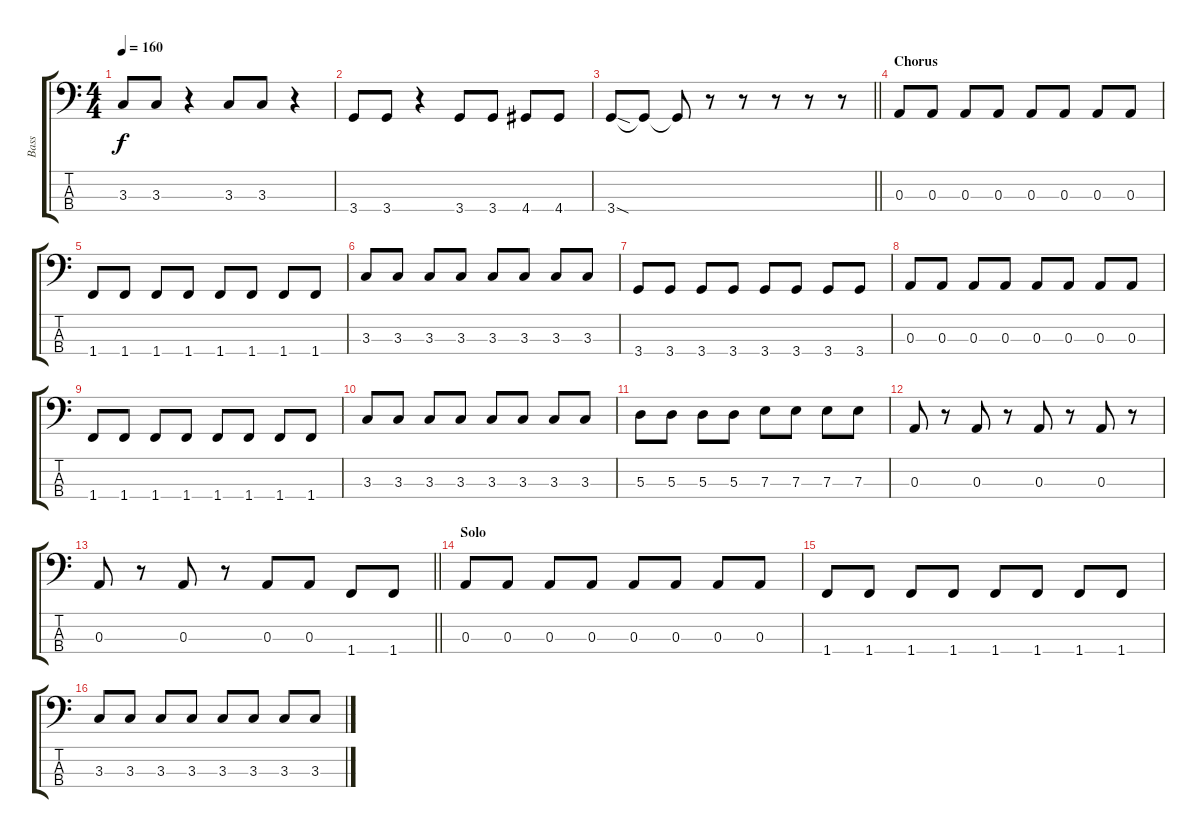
\track ("Bass" "Bass") {instrument electricbassfinger}
\staff {score tabs}
\tuning (G2 D2 A1 E1) {hide}
\ts (4 4)
\tempo 160
\clef f4
\ks c
3.3.8{dy f} 3.3.8 r.4 3.3.8 3.3.8 r.4 |
3.4.8 3.4.8 r.4 3.4.8 3.4.8 4.4.8 4.4.8 |
\barLineRight lightlight
3.4{sod}.8 3.4{t}.8 3.4{t}.8 r.8 r.8 r.8 r.8 r.8 |
\section ("" "Chorus")
0.3.8 0.3.8 0.3.8 0.3.8 0.3.8 0.3.8 0.3.8 0.3.8 |
1.4.8 1.4.8 1.4.8 1.4.8 1.4.8 1.4.8 1.4.8 1.4.8 |
3.3.8 3.3.8 3.3.8 3.3.8 3.3.8 3.3.8 3.3.8 3.3.8 |
3.4.8 3.4.8 3.4.8 3.4.8 3.4.8 3.4.8 3.4.8 3.4.8 |
0.3.8 0.3.8 0.3.8 0.3.8 0.3.8 0.3.8 0.3.8 0.3.8 |
1.4.8 1.4.8 1.4.8 1.4.8 1.4.8 1.4.8 1.4.8 1.4.8 |
3.3.8 3.3.8 3.3.8 3.3.8 3.3.8 3.3.8 3.3.8 3.3.8 |
5.3.8 5.3.8 5.3.8 5.3.8 7.3.8 7.3.8 7.3.8 7.3.8 |
0.3.8 r.8 0.3.8 r.8 0.3.8 r.8 0.3.8 r.8 |
\barLineRight lightlight
0.3.8 r.8 0.3.8 r.8 0.3.8 0.3.8 1.4.8 1.4.8 |
\section ("" "Solo")
0.3.8 0.3.8 0.3.8 0.3.8 0.3.8 0.3.8 0.3.8 0.3.8 |
1.4.8 1.4.8 1.4.8 1.4.8 1.4.8 1.4.8 1.4.8 1.4.8 |
3.3.8 3.3.8 3.3.8 3.3.8 3.3.8 3.3.8 3.3.8 3.3.8
